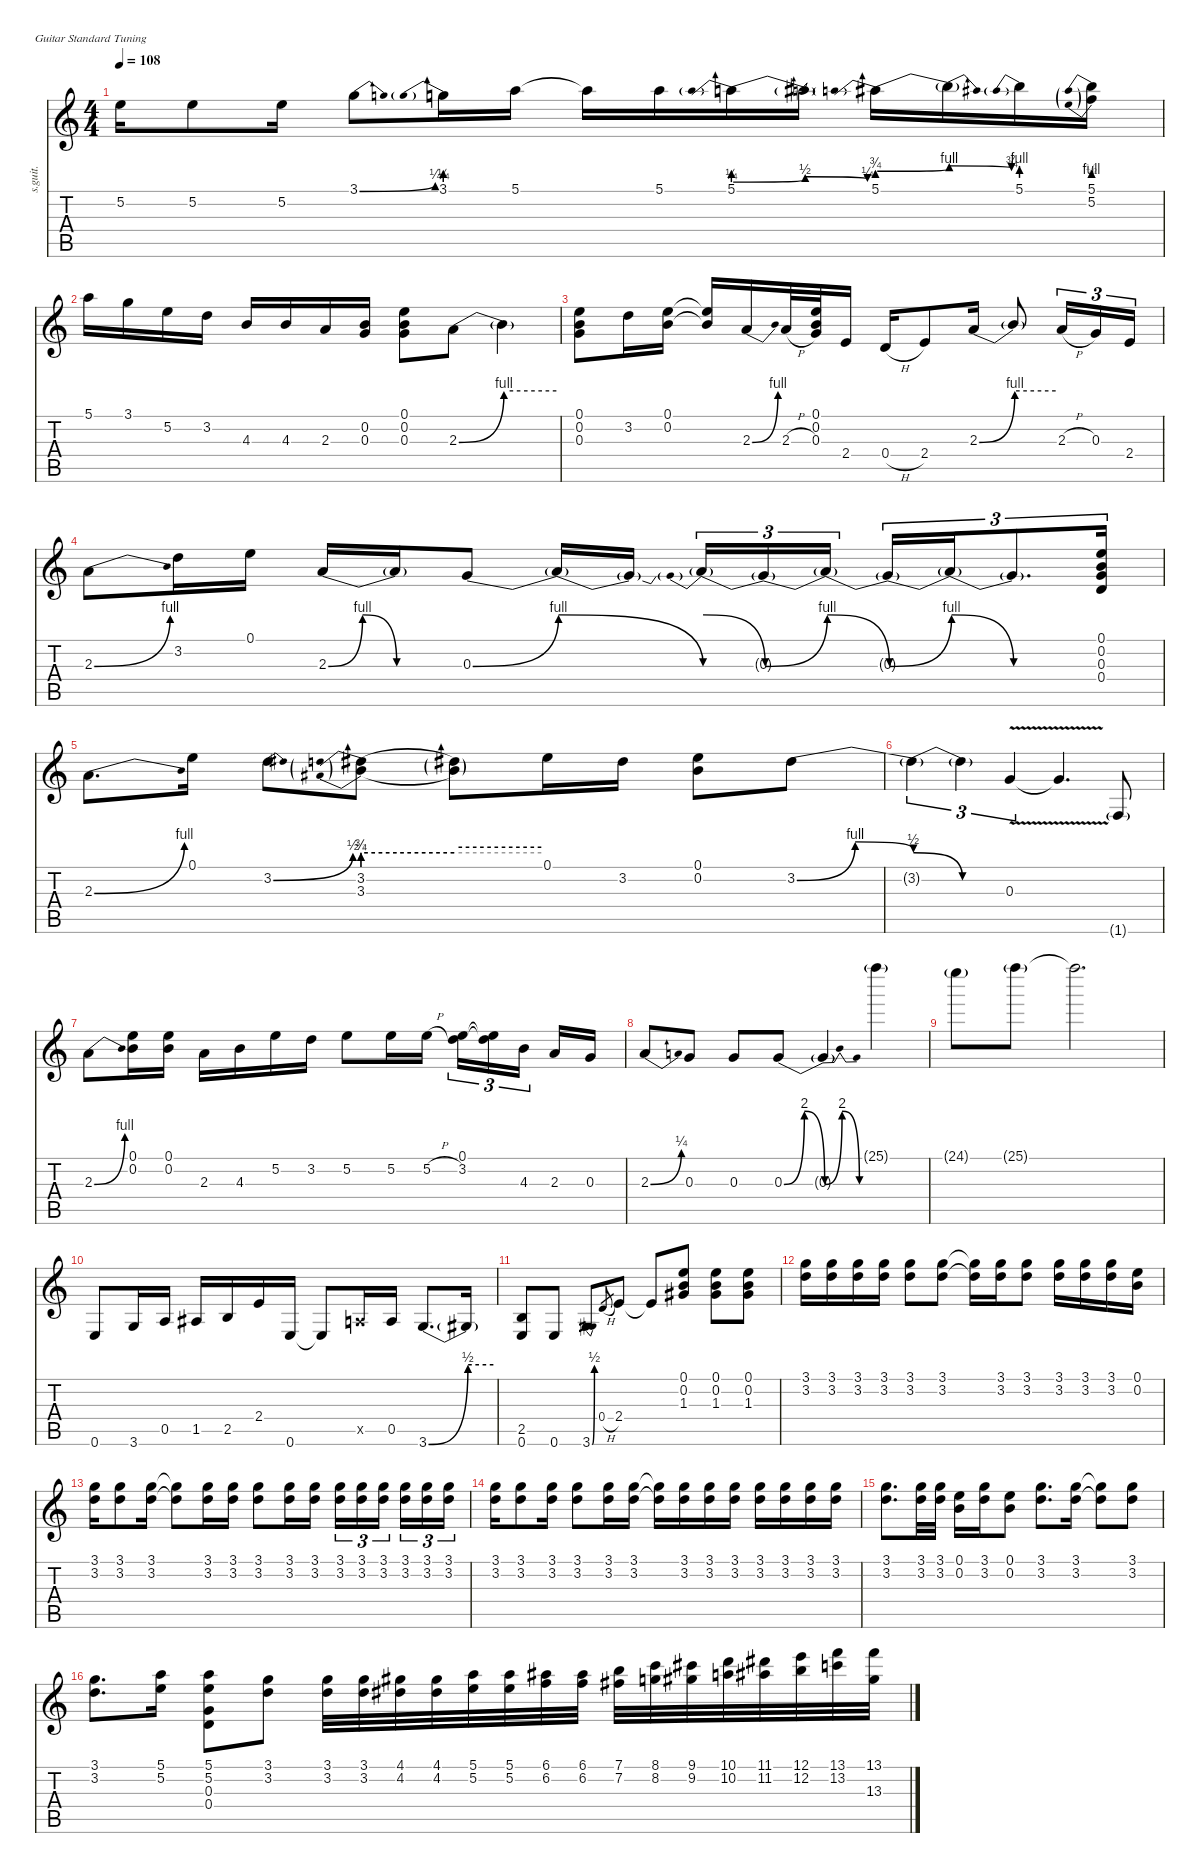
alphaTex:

\defaultSystemsLayout 4
\hideDynamics
\bracketExtendMode nobrackets
\otherSystemsTrackNameOrientation horizontal
\track ("Overdub" "s.guit.") {instrument acousticguitarsteel}
\staff {score tabs}
\tuning (E4 B3 G3 D3 A2 E2)
\ts (4 4)
\tempo 108
\clef g2
\ks c
5.2.16{dy f beam Down} 5.2.8{beam Down} 5.2.16{beam Down} 3.1{be (bend 0 0 30 1)}.8{beam Down} 3.1{be (prebend 0 1 60 1)}.16{beam Down} 5.1.16{beam Down} 5.1{t}.16{beam Down} 5.1.16{beam Down} 5.1{be (prebendbend 0 1 60 2)}.16{beam Down} 5.1{be (release 0 2 60 1) t}.16{beam Down} 5.1{be (prebendbend 0 3 60 4)}.16{beam Down} 5.1{be (release 0 4 60 3) t}.16{beam Down} 5.1{be (prebend 0 4 60 4)}.16{beam Down} (5.1{be (prebend 0 4 60 4)} 5.2{be (prebend 0 2 60 2)}).16{beam Down} |
5.1.16{beam Down} 3.1.16{beam Down} 5.2.16{beam Down} 3.2.16{beam Down} 4.3.16{beam Up} 4.3.16{beam Up} 2.3.16{beam Up} (0.2 0.3).16{beam Up} (0.1 0.2 0.3).8{beam Down} 2.3{be (bend 0 0 60 4)}.8{beam Down} 2.3{be (hold 0 4 60 4) t}.4{beam Down} |
(0.1 0.2 0.3).8{dy ff beam Down} 3.2.16{dy f beam Down} (0.1 0.2).16{dy ff beam Down} (0.1{t} 0.2{t}).16{dy f beam Up} 2.3{be (bend 0 0 30 4)}.16{beam Up} 2.3{h}.32{beam Up} (0.1 0.2 0.3).32{dy mp beam Up} 2.4.16{dy f beam Up} 0.4{h}.16{beam Up} 2.4.8{beam Up} 2.3{be (bend 0 0 60 4)}.16{beam Up} 2.3{be (hold 0 4 60 4) t}.8{beam Up} 2.3{h}.16{tu (3 2) beam Up} 0.3.16{tu (3 2) beam Up} 2.4.16{tu (3 2) beam Up} |
2.3{be (bend 0 0 30 4)}.8{dy ff beam Down} 3.2.16{dy f beam Down} 0.1.16{beam Down} 2.3{be (bendrelease 0 0 30 4 30 4 60 0)}.16{beam Up} 2.3{be (hold 0 0 60 0) t}.16{beam Up} 0.3{be (bend 0 0 60 4)}.8{beam Up} 0.3{be (release 0 4 60 0) t}.16{beam Up} 0.3{t}.16{beam Up} 0.3{be (prebendrelease 0 4 60 0) t}.16{tu (3 2) beam Up} 0.3{be (bend 0 0 60 4) t}.16{tu (3 2) beam Up} 0.3{be (release 0 4 60 0) t}.16{tu (3 2) beam Up} 0.3{be (bend 0 0 60 4) t}.16{tu (3 2) beam Up} 0.3{be (release 0 4 60 0) t}.16{tu (3 2) beam Up} 0.3{be (hold 0 0 60 0) t}.8{d tu (3 2) beam Up} (0.1 0.2 0.3 0.4).16{tu (3 2) beam Up} |
2.3{be (bend 0 0 19.999999199999998 4)}.8{d dy ff beam Down} 0.1.16{dy f beam Down} 3.2{be (bend 0 0 30 2)}.8{beam Down} (3.2{be (prebend 0 3 60 3)} 3.3{be (prebend 0 2 60 2)}).8{dy ff beam Down} (3.2{be (hold 0 3 60 3) t} 3.3{be (hold 0 2 60 2) t}).8{dy f beam Down} 0.1.16{beam Down} 3.2.16{beam Down} (0.1 0.2).8{beam Down} 3.2{be (bendrelease 0 0 30 4 30 4 60 2)}.8{beam Down} |
3.2{be (release 0 2 60 0) t}.4{tu (3 2) beam Down} 3.2{be (hold 0 0 60 0) t}.4{tu (3 2) beam Down} 0.3{v}.4{tu (3 2) dy ff beam Up} 0.3{v t}.4{d dy f beam Up} 1.6{g}.8{beam Up} |
2.3{be (bend 0 0 30 4)}.8{dy ff beam Down} (0.1 0.2).16{dy f beam Down} (0.1 0.2).16{beam Down} 2.3.16{beam Down} 4.3.16{beam Down} 5.2.16{beam Down} 3.2.16{beam Down} 5.2.8{beam Down} 5.2.16{beam Down} 5.2{h}.16{beam Down} (0.1 3.2).16{tu (3 2) beam Down} (0.1{t} 3.2{t}).16{tu (3 2) beam Down} 4.3.16{tu (3 2) beam Down} 2.3.16{beam Up} 0.3.16{beam Up} |
2.3{be (bend 0 0 30 1)}.8{beam Up} 0.3.8{beam Up} 0.3.8{beam Up} 0.3{be (bendrelease 0 0 30 8 30 8 60 0)}.8{beam Up} 0.3{be (bendrelease 0 0 30 8 30 8 60 0) t}.4{beam Up} 25.1{g}.4{dy p beam Down} |
24.1{g}.8{beam Down} 25.1{g}.8{beam Down} 25.1{t}.2{d dy f beam Down} |
0.6.8{dy ff beam Up} 3.6.16{dy f beam Up} 0.5.16{beam Up} 1.5{acc #}.16{beam Up} 2.5.16{beam Up} 2.4.16{dy ff beam Up} 0.6.16{dy f beam Up} 0.6{t}.8{beam Up} 0.5{x}.16{beam Up} 0.5.16{beam Up} 3.6{be (bend 0 0 60 2)}.8{d beam Up} 3.6{be (hold 0 2 60 2) t}.16{beam Up} |
(2.5 0.6).8{dy ff beam Up} 0.6.8{dy f beam Up} 3.6{be (bend 0 0 30 2)}.8{beam Up} 0.4{h}.8{gr dy mf beam Up} 2.4.8{dy ff beam Up} 2.4{t}.8{dy f beam Up} (0.1 0.2 1.3{acc #}).8{beam Up} (0.1 0.2 1.3{acc #}).8{beam Down} (0.1 0.2 1.3{acc #}).8{beam Down} |
(3.1 3.2).16{beam Down} (3.1 3.2).16{beam Down} (3.1 3.2).16{beam Down} (3.1 3.2).16{beam Down} (3.1 3.2).8{beam Down} (3.1 3.2).8{beam Down} (3.1{t} 3.2{t}).16{beam Down} (3.1 3.2).16{beam Down} (3.1 3.2).8{beam Down} (3.1 3.2).16{beam Down} (3.1 3.2).16{beam Down} (3.1 3.2).16{beam Down} (0.1 0.2).16{beam Down} |
(3.1 3.2).16{beam Down} (3.1 3.2).8{beam Down} (3.1 3.2).16{dy ff beam Down} (3.1{t} 3.2{t}).8{dy f beam Down} (3.1 3.2).16{beam Down} (3.1 3.2).16{beam Down} (3.1 3.2).8{beam Down} (3.1 3.2).16{beam Down} (3.1 3.2).16{beam Down} (3.1 3.2).16{tu (3 2) beam Down} (3.1 3.2).16{tu (3 2) beam Down} (3.1 3.2).16{tu (3 2) beam Down} (3.1 3.2).16{tu (3 2) beam Down} (3.1 3.2).16{tu (3 2) beam Down} (3.1 3.2).16{tu (3 2) beam Down} |
(3.1 3.2).16{beam Down} (3.1 3.2).8{beam Down} (3.1 3.2).16{beam Down} (3.1 3.2).8{beam Down} (3.1 3.2).16{beam Down} (3.1 3.2).16{beam Down} (3.1{t} 3.2{t}).16{beam Down} (3.1 3.2).16{beam Down} (3.1 3.2).16{beam Down} (3.1 3.2).16{beam Down} (3.1 3.2).16{beam Down} (3.1 3.2).16{beam Down} (3.1 3.2).16{beam Down} (3.1 3.2).16{beam Down} |
(3.1 3.2).8{d beam Down} (3.1 3.2).32{beam Down} (3.1 3.2).32{beam Down} (0.1 0.2).16{beam Down} (3.1 3.2).16{beam Down} (0.1 0.2).8{beam Down} (3.1 3.2).8{d beam Down} (3.1 3.2).16{beam Down} (3.1{t} 3.2{t}).8{beam Down} (3.1 3.2).8{beam Down} |
(3.1 3.2).8{d beam Down} (5.1 5.2).16{beam Down} (5.1 5.2 0.3 0.4).8{beam Down} (3.1 3.2).8{beam Down} (3.1 3.2).32{beam Down} (3.1 3.2).32{beam Down} (4.1{acc #} 4.2{acc #}).32{beam Down} (4.1{acc #} 4.2{acc #}).32{beam Down} (5.1 5.2).32{beam Down} (5.1 5.2).32{beam Down} (6.1{acc #} 6.2).32{beam Down} (6.1{acc #} 6.2).32{beam Down} (7.1 7.2{acc #}).32{beam Down} (8.1 8.2).32{beam Down} (9.1{acc #} 9.2{acc #}).32{beam Down} (10.1 10.2).32{beam Down} (11.1{acc #} 11.2{acc #}).32{beam Down} (12.1 12.2).32{beam Down} (13.1 13.2).32{beam Down} (13.1 13.3{acc #}).32{beam Down}
